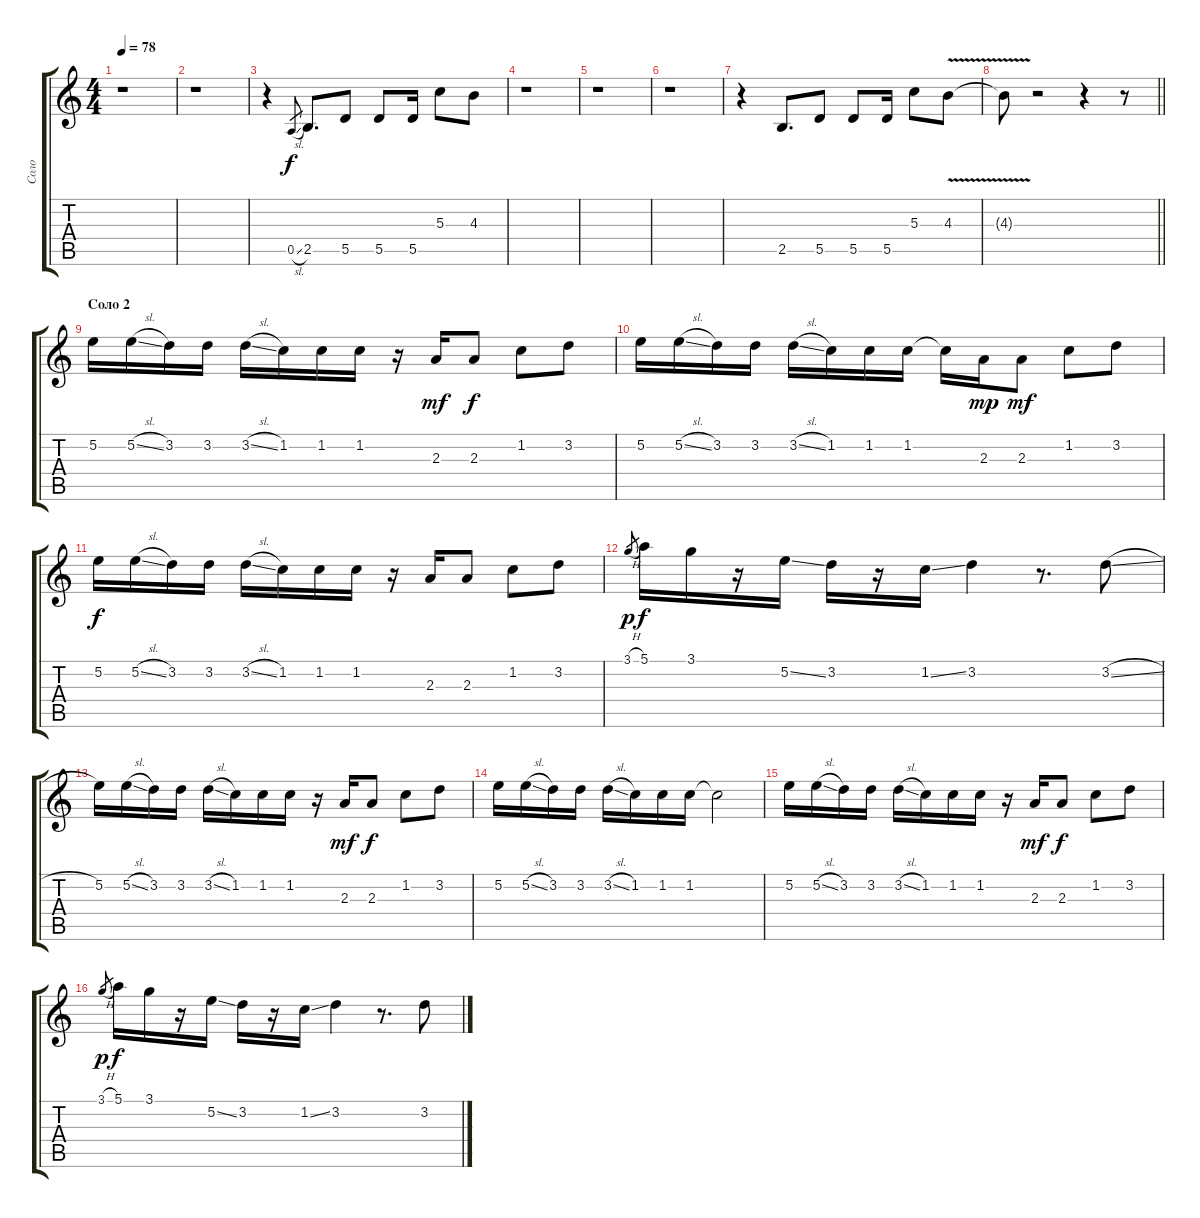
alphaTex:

\track ("Соло" "Соло") {instrument acousticguitarsteel}
\staff {score tabs}
\tuning (E4 B3 G3 D3 A2 E2) {hide}
\ts (4 4)
\tempo 78
\clef g2
\ks c
r.1{dy f} |
r.1 |
r.4 0.5{sl}.8{gr} 2.5.8{d} 5.5.8 5.5.8 5.5.16 5.3.8 4.3.8 |
r.1 |
r.1 |
r.1 |
r.4 2.5.8{d} 5.5.8 5.5.8 5.5.16 5.3.8 4.3{v}.8 |
\barLineRight lightlight
4.3{t}.8 r.2 r.4 r.8 |
\section ("" "Соло 2")
5.2.16 5.2{sl}.16 3.2.16 3.2.16 3.2{sl}.16 1.2.16 1.2.16 1.2.16 r.16 2.3.16{dy mf} 2.3.8{dy f} 1.2.8 3.2.8 |
5.2.16 5.2{sl}.16 3.2.16 3.2.16 3.2{sl}.16 1.2.16 1.2.16 1.2.16 1.2{t}.16 2.3.16{dy mp} 2.3.8{dy mf} 1.2.8 3.2.8 |
5.2.16{dy f} 5.2{sl}.16 3.2.16 3.2.16 3.2{sl}.16 1.2.16 1.2.16 1.2.16 r.16 2.3.16 2.3.8 1.2.8 3.2.8 |
3.1{h}.8{gr dy p} 5.1.16{dy f} 3.1.16 r.16 5.2{ss}.16 3.2.16 r.16 1.2{ss}.16 3.2.4 r.8{d} 3.2{sl}.8 |
5.2.16 5.2{sl}.16 3.2.16 3.2.16 3.2{sl}.16 1.2.16 1.2.16 1.2.16 r.16 2.3.16{dy mf} 2.3.8{dy f} 1.2.8 3.2.8 |
5.2.16 5.2{sl}.16 3.2.16 3.2.16 3.2{sl}.16 1.2.16 1.2.16 1.2.16 1.2{t}.2 |
5.2.16 5.2{sl}.16 3.2.16 3.2.16 3.2{sl}.16 1.2.16 1.2.16 1.2.16 r.16 2.3.16{dy mf} 2.3.8{dy f} 1.2.8 3.2.8 |
3.1{h}.8{gr dy p} 5.1.16{dy f} 3.1.16 r.16 5.2{ss}.16 3.2.16 r.16 1.2{ss}.16 3.2.4 r.8{d} 3.2.8
